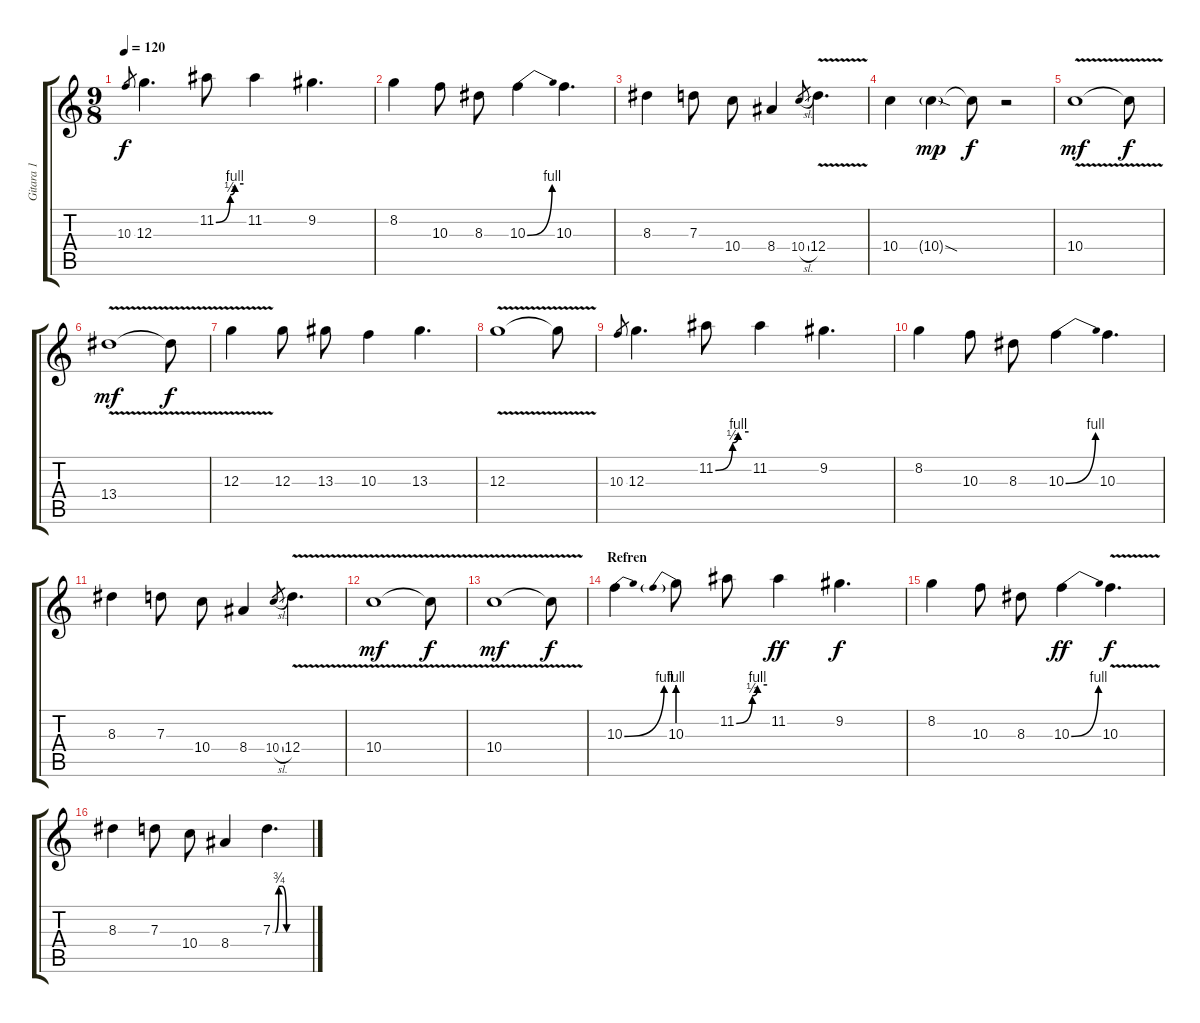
\track ("Gitara 1" "Gitara 1") {instrument overdrivenguitar}
\staff {score tabs}
\tuning (E4 B3 G3 D3 A2 E2) {hide}
\ts (9 8)
\tempo 120
\clef g2
\ks c
10.3.8{gr dy f} 12.3.4{d} 11.2{be (custom 0 0 31 2 41 4 60 4)}.8 11.2.4 9.2.4{d} |
8.2.4 10.3.8 8.3.8 10.3{be (bend 0 0 60 4)}.4 10.3.4{d} |
8.3.4 7.3.8 10.4.8 8.4.4 10.4{sl}.8{gr} 12.4{v}.4{d} |
10.4.4 10.4{sod g}.4{dy mp} 10.4{t}.8{dy f} r.2 |
10.4{v}.1{dy mf} 10.4{t}.8{dy f} |
13.4{v}.1{dy mf} 13.4{t}.8{dy f} |
12.3{v}.4 12.3.8 13.3.8 10.3.4 13.3.4{d} |
12.3{v}.1 12.3{t}.8 |
10.3.8{gr} 12.3.4{d} 11.2{be (custom 0 0 31 2 41 4 60 4)}.8 11.2.4 9.2.4{d} |
8.2.4 10.3.8 8.3.8 10.3{be (bend 0 0 60 4)}.4 10.3.4{d} |
8.3.4 7.3.8 10.4.8 8.4.4 10.4{sl}.8{gr} 12.4{v}.4{d} |
10.4{v}.1{dy mf} 10.4{t}.8{dy f} |
10.4{v}.1{dy mf} 10.4{t}.8{dy f} |
\section ("" "Refren")
10.3{be (bend 0 0 60 4)}.4{volume 16} 10.3{be (prebend 0 4 60 4)}.8 11.2{be (custom 0 0 31 2 41 4 60 4)}.8 11.2.4{dy ff} 9.2.4{d dy f} |
8.2.4 10.3.8 8.3.8 10.3{be (bend 0 0 60 4)}.4{dy ff} 10.3{v}.4{d dy f} |
8.3.4 7.3.8 10.4.8 8.4.4 7.3{be (custom 0 0 4 0 10 3 15 3 23 0 60 0)}.4{d}
